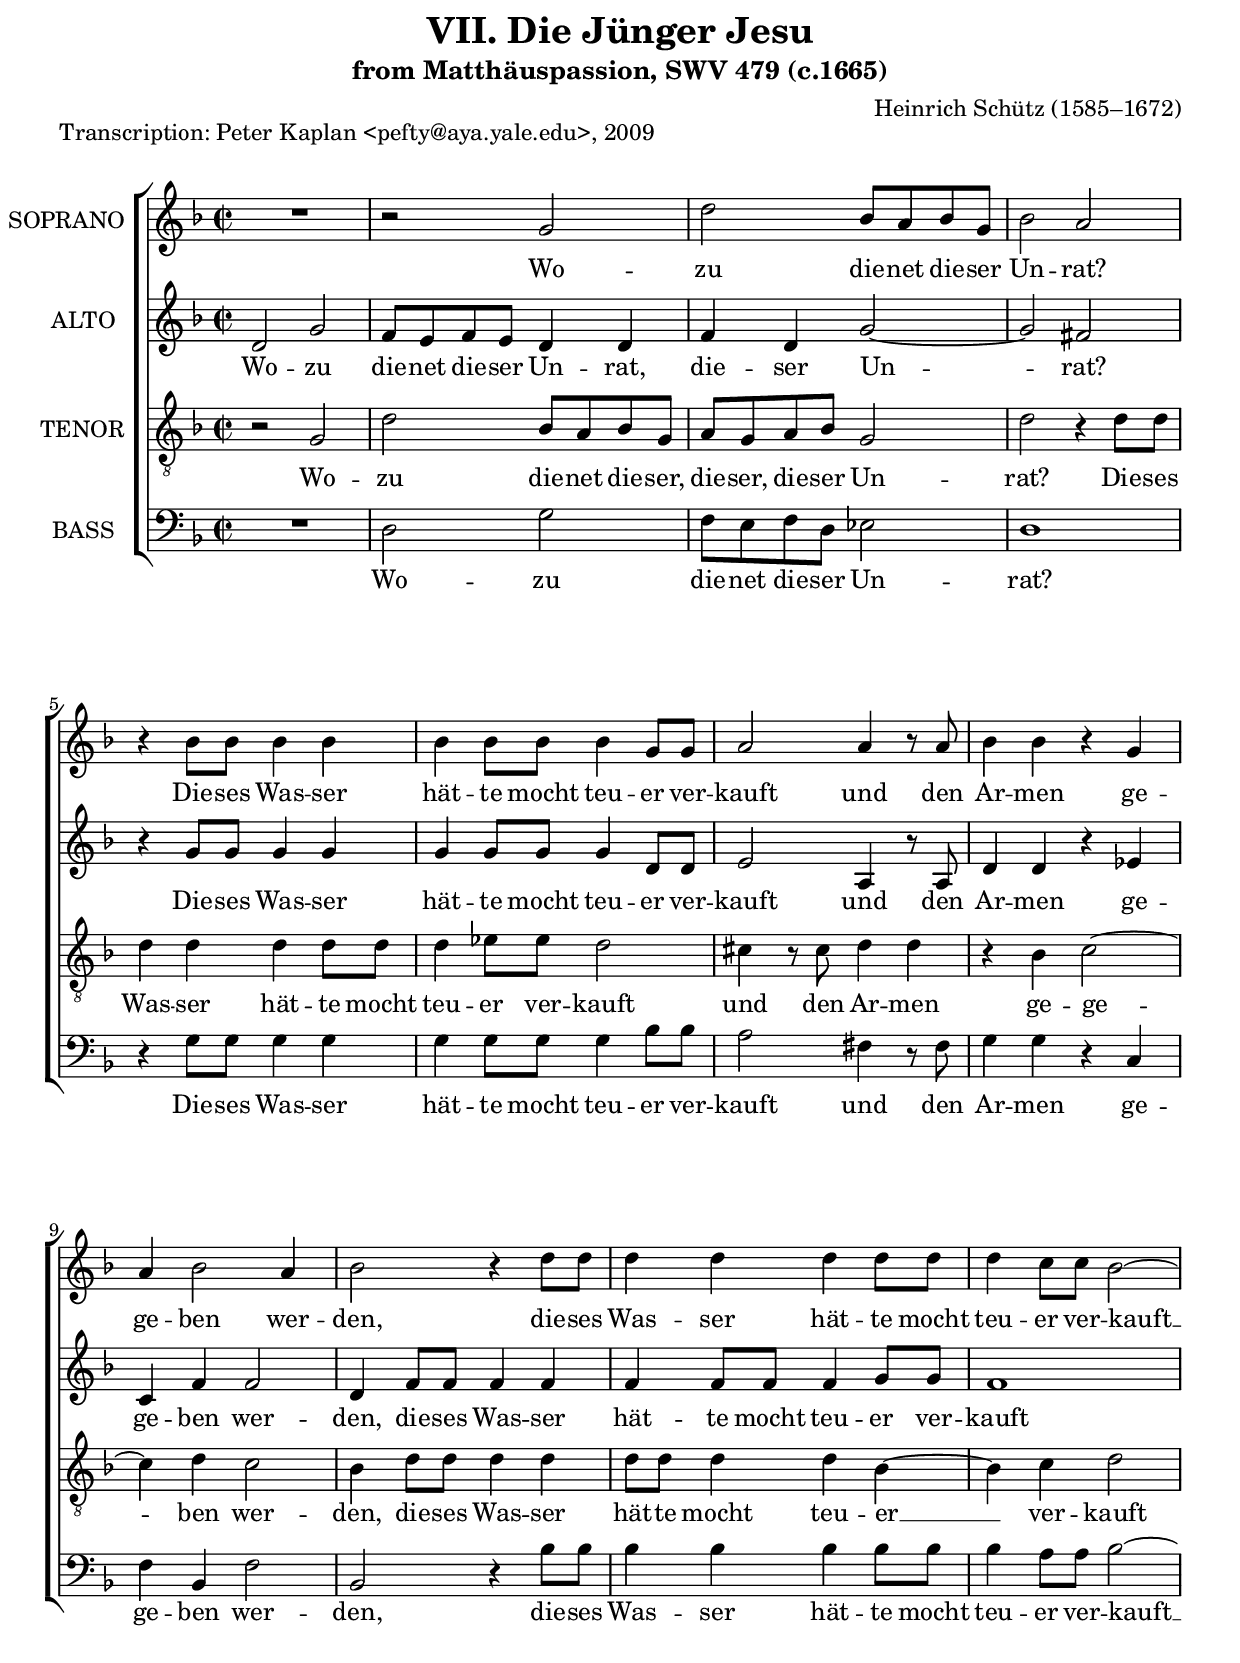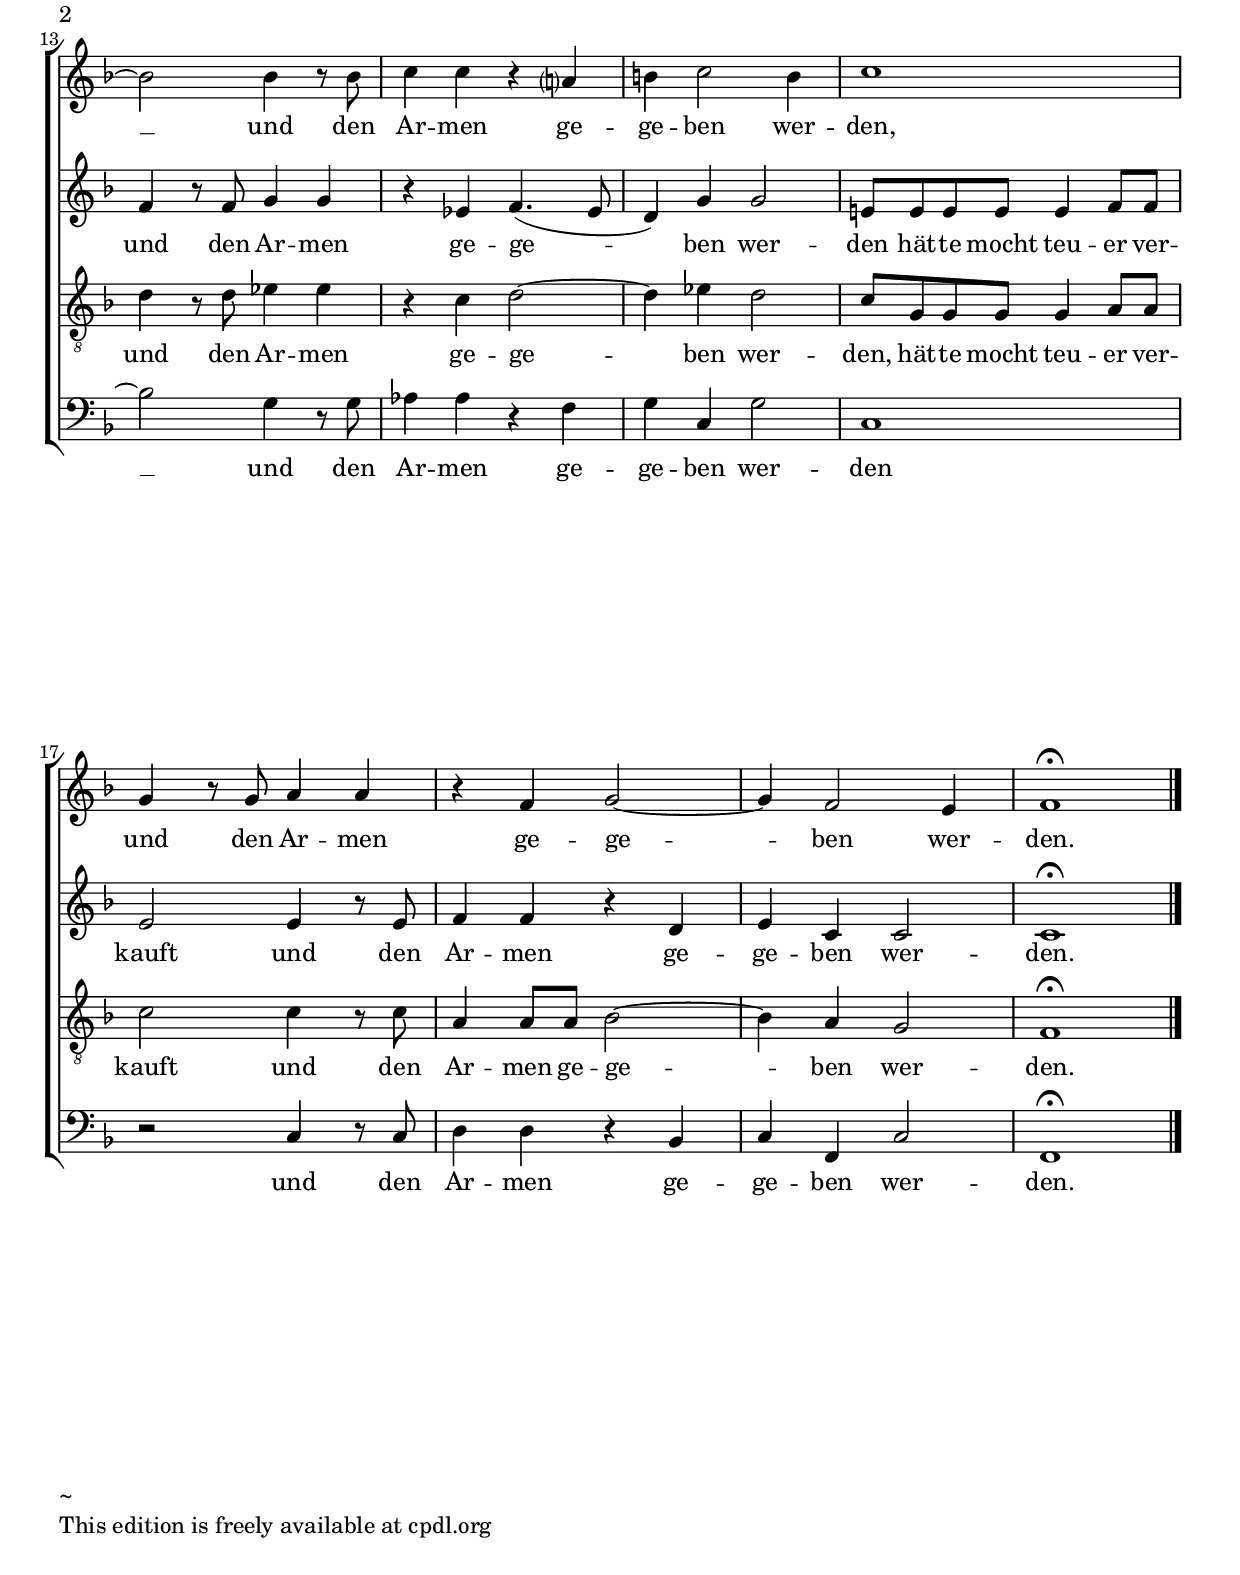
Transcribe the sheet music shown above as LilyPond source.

     \version "2.10.10"
\paper {
  between-system-space = 2.0\cm
  between-system-padding = #1
  ragged-bottom=##f
  ragged-last-bottom=##f
  bottom-margin = 2.0\cm
  top-margin = 0.1\cm
%  system-count = #6
  systemSeparatorMarkup = ""
}
\header {
    title = "VII. Die Jünger Jesu"
    subtitle = "from Matthäuspassion, SWV 479 (c.1665)"
    composer = "Heinrich Schütz (1585–1672)"
    date = "1623"
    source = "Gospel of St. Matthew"
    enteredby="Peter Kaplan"
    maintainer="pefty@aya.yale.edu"
    piece ="Transcription: Peter Kaplan <pefty@aya.yale.edu>, 2009"
    texidoc = "

Translation of text:
Jesus of Nazareth."
}

     \score { 
      <<
        \new ChoirStaff <<
        \new Staff = CantusOne <<
               {  
      <<
     \override Stem #'neutral-direction = #up 
%    \override Staff.TimeSignature #'style = #'()
        \clef treble
        \key d \minor 
        \new Voice = "CantusOne" {
     \override NoteHead #'style = #'baroque
        \set Staff.midiInstrument = "synth voice"
        \set Staff.vocalName = "SOPRANO "

\time 2/2
R1               
r2 g'
d''2 bes'8 a' bes' g'
bes'2 a'
% measure 5
r4 bes'8 bes' bes'4 bes'                  
bes'4 bes'8 bes' bes'4 g'8 g'
a'2 a'4 r8 a'
bes'4 bes' r g'
a'4 bes'2 a'4
% measure 10
bes'2 r4 d''8 d''                   
d''4 d'' d'' d''8 d''
d''4 c''8 c'' bes'2~
bes'2 bes'4 r8 bes'
c''4 c'' r a'?
% measure 15
b'4 c''2 b'4                   
c''1
g'4 r8 g' a'4 a'
r4 f'4 g'2~
g'4 f'2 e'4
% measure 20
f'1\fermata 
\bar "|."
}
>>
}

>>

\new Lyrics 
\lyricsto "CantusOne"
        { 

 Wo -- 
zu die -- net die -- ser 
Un -- rat?
 Die -- ses Was -- ser
hät -- te mocht teu -- er ver --
kauft und den
Ar -- men ge -- 
ge -- ben wer -- 
den, die -- ses 
Was -- ser hät -- te mocht 
teu -- er ver -- 
kauft
__ und den 
Ar -- men ge -- 
ge -- ben wer --
den,
und den Ar -- men 
 ge -- ge -- 
 ben wer --
den.

}



        \new Staff = Altus <<
               {  
      <<
     \override Stem #'neutral-direction = #up 
%    \override Staff.TimeSignature #'style = #'()
        \clef treble
        \key d \minor 
        \new Voice = "Altus" {
     \override NoteHead #'style = #'baroque
        \set Staff.midiInstrument = "synth voice"
        \set Staff.vocalName = "ALTO "

\time 2/2
d'2 g'
f'8 e' f' e' d'4 d'
f'4 d' g'2~
g'2 fis'
% measure 5
r4 g'8 g' g'4 g'
g'4 g'8 g' g'4 d'8 d'
e'2 a4 r8 a
d'4 d' r ees'
c'4 f' f'2
% measure 10
d'4 f'8 f' f'4 f'
f'4 f'8 f' f'4 g'8 g'
f'1
f'4 r8 f' g'4 g'
r4 ees' f'4.( ees'8
% measure 15
d'4) g' g'2
e'!8 e' e' e' e'4 f'8 f'
e'2 e'4 r8 e'
f'4 f' r d'
e'4 c' c'2
% measure 20
c'1\fermata
\bar "|."
}
>>
}

>>

\new Lyrics 
\lyricsto "Altus"
        { 
Wo -- zu
die -- net die -- ser Un -- rat,
die -- ser Un -- 
 rat?
 Die -- ses Was -- ser
hät -- te mocht teu -- er ver --
kauft und den
Ar -- men ge -- 
ge -- ben wer -- 
den, die -- ses Was -- ser 
hät -- te mocht teu -- er ver -- 
kauft
und den Ar -- men 
 ge -- ge -- 
 ben wer --
den hät -- te mocht teu -- er ver -- 
kauft und den
Ar -- men ge --
ge -- ben wer --
den.


}


        \new Staff = Tenor <<
               {  
      <<
     \override Stem #'neutral-direction = #up 
%    \override Staff.TimeSignature #'style = #'()
        \clef "G_8"
        \key d \minor 
        \new Voice = "Tenor" {
     \override NoteHead #'style = #'baroque
        \set Staff.midiInstrument = "synth voice"
        \set Staff.vocalName = "TENOR "

\time 2/2
r2 g
d'2 bes8 a bes g
a8 g a bes g2
d'2 r4 d'8 d'
% measure 5
d'4 d' d' d'8 d'
d'4 ees'8 ees' d'2
cis'4 r8 cis' d'4 d'
r4 bes c'2~
c'4 d' c'2
% measure 10
bes4 d'8 d' d'4 d'
d'8 d' d'4 d' bes~
bes4 c' d'2
d'4 r8 d' ees'4 ees'
r4 c' d'2~
% measure 15
d'4 ees' d'2
c'8 g g g g4 a8 a
c'2 c'4 r8 c'
a4 a8 a bes2~
bes4 a g2
% measure 20
f1\fermata
\bar "|."
}
>>
}

>>

\new Lyrics 
\lyricsto "Tenor"
        { 
Wo -- 
zu die -- net die -- ser,
die -- ser, die -- ser Un -- 
rat? Die -- ses 
Was -- ser hät -- te mocht 
teu -- er ver -- kauft 
und den Ar -- men 
ge -- ge -- 
 ben wer -- 
den, die -- ses Was -- ser 
hät -- te mocht teu -- er 
__ ver -- kauft
und den Ar -- men 
 ge -- ge -- 
 ben wer --
den, hät -- te mocht teu -- er ver -- 
kauft und den
Ar -- men ge -- ge -- 
 ben wer --
den.

}


        \new Staff = Bassus <<
               {  
      <<
     \override Stem #'neutral-direction = #up 
%    \override Staff.TimeSignature #'style = #'()
        \clef bass
        \key d \minor 
        \new Voice = "Bassus" {
     \override NoteHead #'style = #'baroque
        \set Staff.midiInstrument = "synth voice"
        \set Staff.vocalName = "BASS "

\time 2/2
R1
d2 g
f8 e f d ees2
d1
% measure 5
r4 g8 g g4 g
g4 g8 g g4 bes8 bes
a2 fis4 r8 fis
g4 g r c
f4 bes, f2
% measure 10
bes,2 r4 bes8 bes
bes4 bes bes bes8 bes
bes4 a8 a bes2~
bes2 g4 r8 g
aes4 aes r f
% measure 15
g4 c g2
c1
r2 c4 r8 c
d4 d r bes,
c4 f, c2
% measure 20
f,1\fermata
\bar "|."
}
>>
}

>>

\new Lyrics 
\lyricsto "Bassus"
        { 

Wo -- zu
die -- net die -- ser Un -- 
rat?
Die -- ses Was -- ser
hät -- te mocht teu -- er ver --
kauft und den
Ar -- men ge -- 
ge -- ben wer -- 
den, die -- ses
Was -- ser hät -- te mocht
teu -- er ver -- kauft
__ und den
Ar -- men ge --
ge -- ben wer --
den
 und den
Ar -- men ge --
ge -- ben wer --
den.

}


>>


>>
   






%{
\midi { 
\context { 
\Score 
tempoWholesPerMinute = #(ly:make-moment 72 4) 
} 
} 
%}







     }
\layout { 
         \context { 
          \Staff \consists "Horizontal_bracket_engraver" 
          }
         }
\markup{\column{\line{ ~ } \line{This edition is freely available at cpdl.org}} 
} 



















